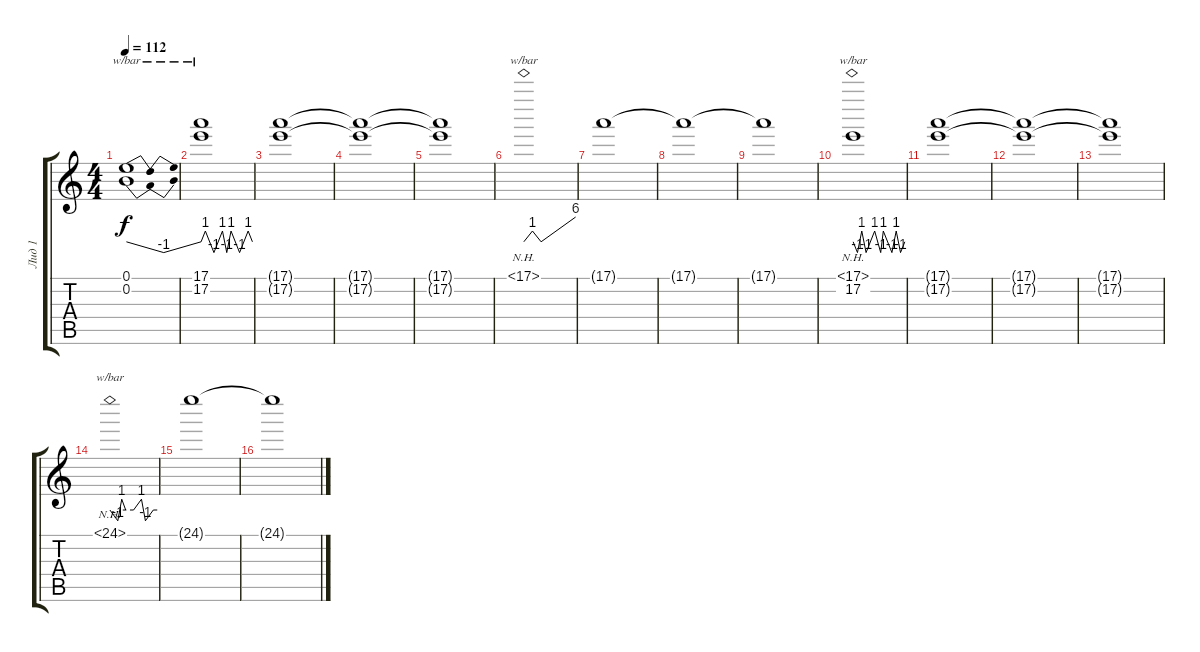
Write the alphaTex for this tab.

\track ("Лид 1" "Лид 1") {instrument overdrivenguitar}
\staff {score tabs}
\tuning (E4 B3 G3 D3 A2 E2) {hide}
\ts (4 4)
\tempo 112
\clef g2
\ks c
(0.1 0.2).1{tbe (dip default 0 0 30 -4 60 0) dy f} |
(17.1 17.2).1{tbe (custom default 0 0 5 4 15 -4 25 4 30 -4 35 4 45 -4 55 4 60 0)} |
(17.1{t} 17.2{t}).1 |
(17.1{t} 17.2{t}).1 |
(17.1{t} 17.2{t}).1 |
17.1{nh}.1{tbe (custom default 0 0 10 4 20 0 60 24)} |
17.1{t}.1 |
17.1{t}.1 |
17.1{t}.1 |
(17.1{nh} 17.2).1{tbe (custom default 0 0 5 -4 10 4 15 -4 25 4 32 -4 35 4 45 -4 50 4 55 -4 60 0)} |
(17.1{t} 17.2{t}).1 |
(17.1{t} 17.2{t}).1 |
(17.1{t} 17.2{t}).1 |
24.1{nh}.1{tbe (custom default 0 0 10 -4 15 4 20 0 30 0 40 4 45 -4 55 0 60 0)} |
24.1{t}.1 |
24.1{t}.1
